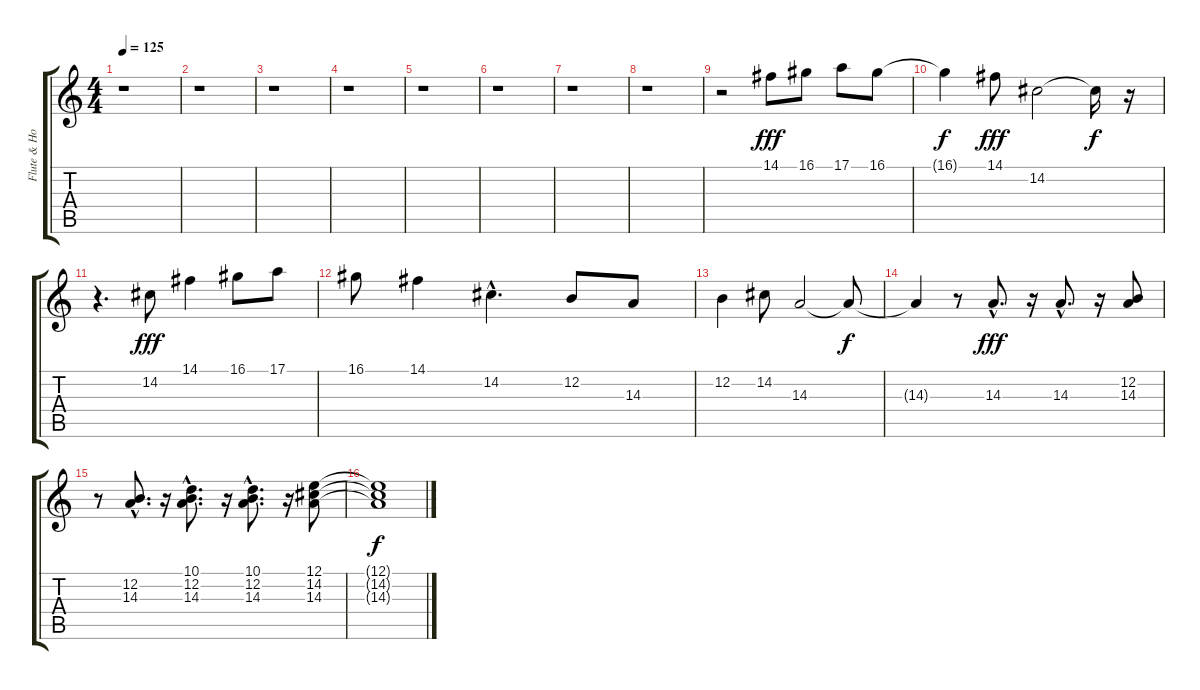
\track ("Flute & Horn    " "Flute & Ho") {instrument flute}
\staff {score tabs}
\tuning (E4 B3 G3 D3 A2 E2) {hide}
\ts (4 4)
\tempo 125
\clef g2
\ks c
r.1{dy fff instrument flute} |
r.1 |
r.1 |
r.1 |
r.1 |
r.1 |
r.1 |
r.1 |
r.2 14.1.8 16.1.8 17.1.8 16.1.8 |
16.1{t}.4{dy f} 14.1.8{dy fff} 14.2.2 14.2{t}.16{dy f} r.16 |
r.4{d} 14.2.8{dy fff} 14.1.4 16.1.8 17.1.8 |
16.1.8 14.1.4 14.2{hac}.4{d} 12.2.8 14.3.8 |
12.2.4 14.2.8 14.3.2 14.3{t}.8{dy f} |
14.3{t}.4 r.8 14.3{hac}.8{d dy fff} r.16 14.3{hac}.8{d} r.16 (12.2 14.3).8 |
r.8 (12.2{hac} 14.3{hac}).8{d} r.16 (10.1{hac} 12.2{hac} 14.3{hac}).8{d} r.16 (10.1{hac} 12.2{hac} 14.3{hac}).8{d} r.16 (12.1 14.2 14.3).8 |
(12.1{t} 14.2{t} 14.3{t}).1{dy f}
